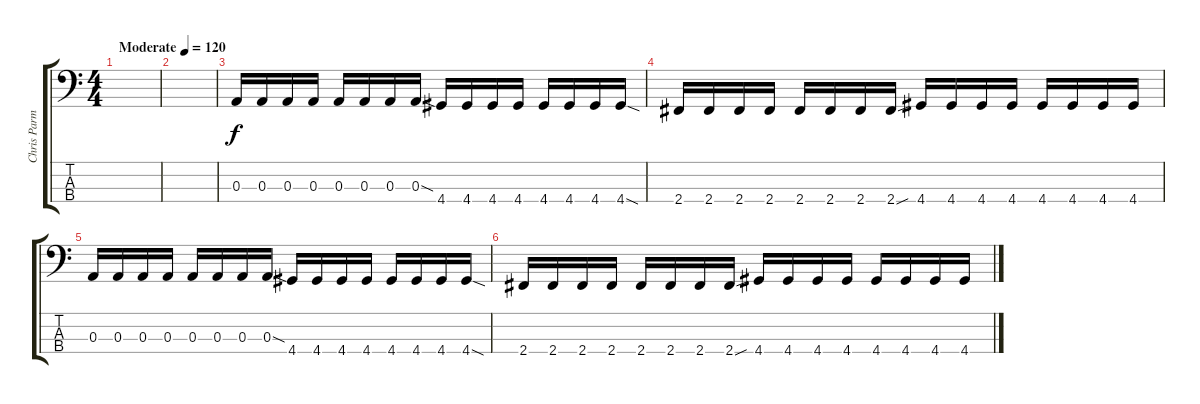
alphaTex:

\track ("Chris Parmley (Bass)" "Chris Parm") {instrument electricbassfinger}
\staff {score tabs}
\tuning (G2 D2 A1 E1) {hide}
\ts (4 4)
\tempo (120 "Moderate")
\clef f4
\ks c
|
|
0.3.16 0.3.16 0.3.16 0.3.16 0.3.16 0.3.16 0.3.16 0.3{sod}.16 4.4.16 4.4.16 4.4.16 4.4.16 4.4.16 4.4.16 4.4.16 4.4{sod}.16 |
2.4.16 2.4.16 2.4.16 2.4.16 2.4.16 2.4.16 2.4.16 2.4{sou}.16 4.4.16 4.4.16 4.4.16 4.4.16 4.4.16 4.4.16 4.4.16 4.4.16 |
0.3.16 0.3.16 0.3.16 0.3.16 0.3.16 0.3.16 0.3.16 0.3{sod}.16 4.4.16 4.4.16 4.4.16 4.4.16 4.4.16 4.4.16 4.4.16 4.4{sod}.16 |
2.4.16 2.4.16 2.4.16 2.4.16 2.4.16 2.4.16 2.4.16 2.4{sou}.16 4.4.16 4.4.16 4.4.16 4.4.16 4.4.16 4.4.16 4.4.16 4.4.16
